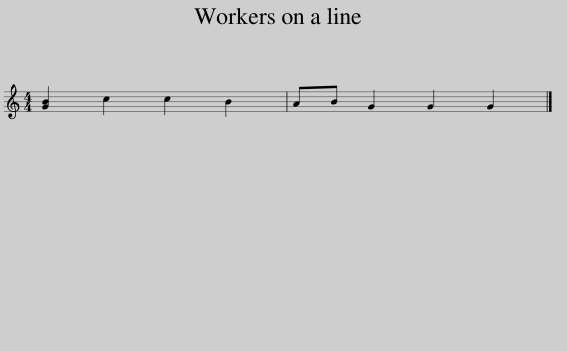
X:1
L:1/8
M:4/4
I:linebreak $
K:C
V:1 treble
V:1
 [GB]2 c2 c2 B2 | AB G2 G2 G2 |] %2
